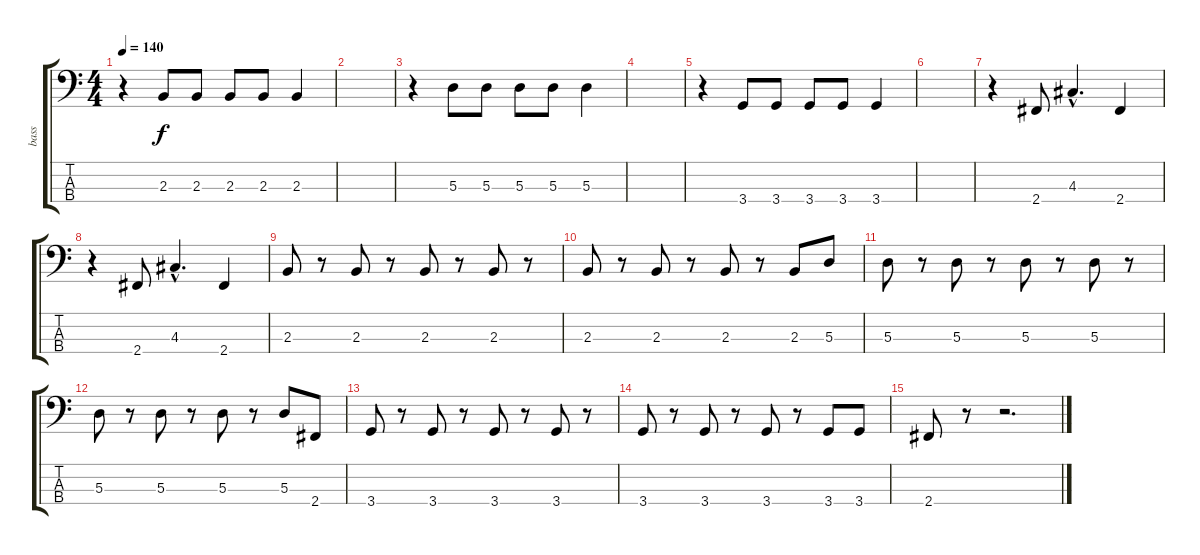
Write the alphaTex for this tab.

\track ("bass" "bass") {instrument slapbass2}
\staff {score tabs}
\tuning (G2 D2 A1 E1) {hide}
\ts (4 4)
\tempo 140
\clef f4
\ks c
r.4{dy f} 2.3.8 2.3.8 2.3.8 2.3.8 2.3.4 |
|
r.4 5.3.8 5.3.8 5.3.8 5.3.8 5.3.4 |
|
r.4 3.4.8 3.4.8 3.4.8 3.4.8 3.4.4 |
|
r.4 2.4.8 4.3{hac}.4{d} 2.4.4 |
r.4 2.4.8 4.3{hac}.4{d} 2.4.4 |
2.3.8 r.8 2.3.8 r.8 2.3.8 r.8 2.3.8 r.8 |
2.3.8 r.8 2.3.8 r.8 2.3.8 r.8 2.3.8 5.3.8 |
5.3.8 r.8 5.3.8 r.8 5.3.8 r.8 5.3.8 r.8 |
5.3.8 r.8 5.3.8 r.8 5.3.8 r.8 5.3.8 2.4.8 |
3.4.8 r.8 3.4.8 r.8 3.4.8 r.8 3.4.8 r.8 |
3.4.8 r.8 3.4.8 r.8 3.4.8 r.8 3.4.8 3.4.8 |
2.4.8 r.8 r.2{d}
